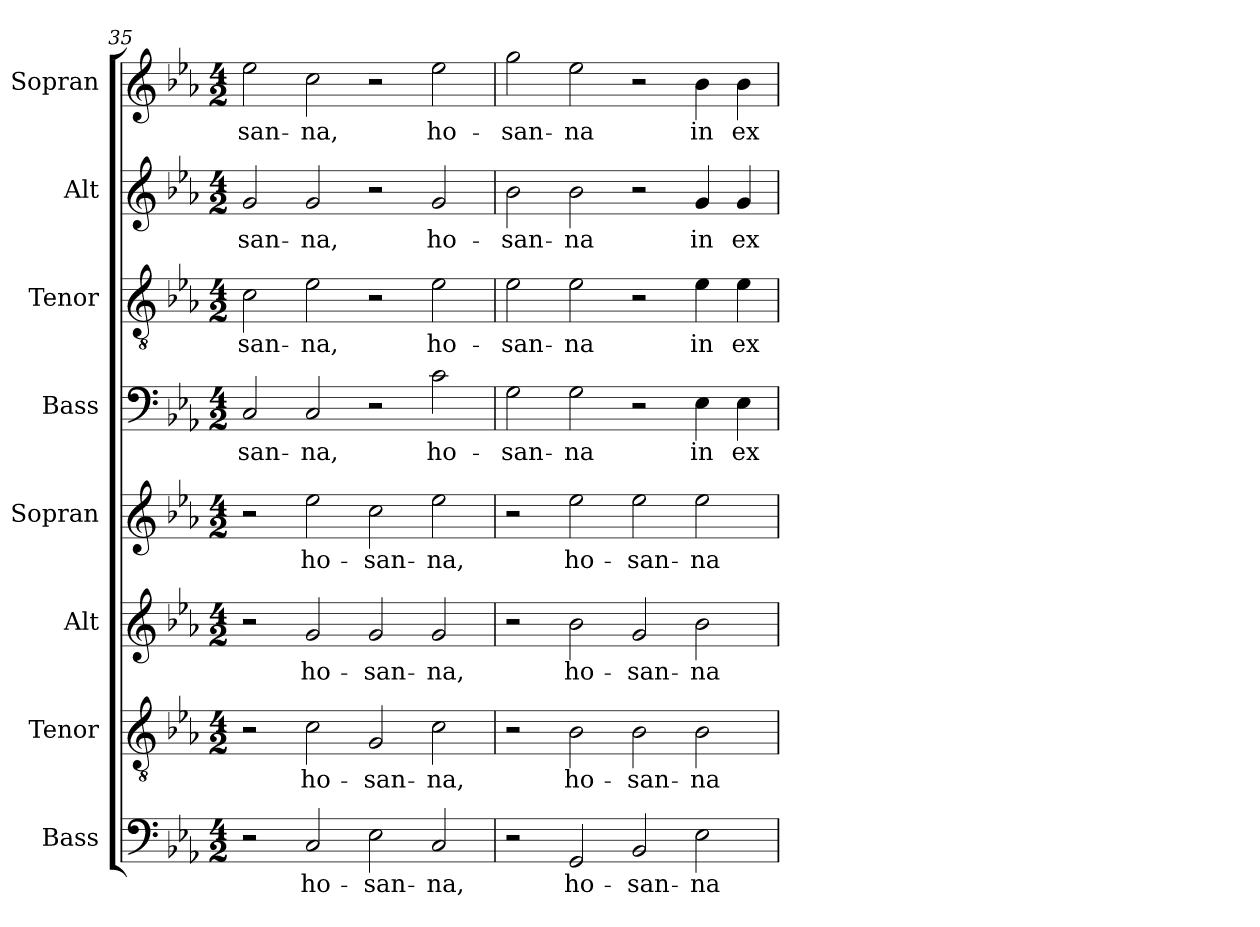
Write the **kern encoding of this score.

**kern	**text	**kern	**text	**kern	**text	**kern	**text	**kern	**text	**kern	**text	**kern	**text	**kern	**text
*part8	*part8	*part7	*part7	*part6	*part6	*part5	*part5	*part4	*part4	*part3	*part3	*part2	*part2	*part1	*part1
*staff8	*staff8	*staff7	*staff7	*staff6	*staff6	*staff5	*staff5	*staff4	*staff4	*staff3	*staff3	*staff2	*staff2	*staff1	*staff1
*I"Bass	*	*I"Tenor	*	*I"Alt	*	*I"Sopran	*	*I"Bass	*	*I"Tenor	*	*I"Alt	*	*I"Sopran	*
*I'B.	*	*I'T.	*	*I'A.	*	*I'S.	*	*I'B.	*	*I'T.	*	*I'A.	*	*I'S.	*
*clefF4	*	*clefGv2	*	*clefG2	*	*clefG2	*	*clefF4	*	*clefGv2	*	*clefG2	*	*clefG2	*
*k[b-e-a-]	*	*k[b-e-a-]	*	*k[b-e-a-]	*	*k[b-e-a-]	*	*k[b-e-a-]	*	*k[b-e-a-]	*	*k[b-e-a-]	*	*k[b-e-a-]	*
*E-:	*	*E-:	*	*E-:	*	*E-:	*	*E-:	*	*E-:	*	*E-:	*	*E-:	*
*M4/2	*	*M4/2	*	*M4/2	*	*M4/2	*	*M4/2	*	*M4/2	*	*M4/2	*	*M4/2	*
=35	=35	=35	=35	=35	=35	=35	=35	=35	=35	=35	=35	=35	=35	=35	=35
!	!	!	!	!	!	!	!	!	!LO:LY:b	!	!LO:LY:b	!	!LO:LY:b	!	!LO:LY:b
2r	.	2r	.	2r	.	2r	.	2C/	-san-	2c\	-san-	2g/	-san-	2ee-\	-san-
!	!LO:LY:b	!	!LO:LY:b	!	!LO:LY:b	!	!LO:LY:b	!	!LO:LY:b	!	!LO:LY:b	!	!LO:LY:b	!	!LO:LY:b
2C/	ho-	2c\	ho-	2g/	ho-	2ee-\	ho-	2C/	-na,	2e-\	-na,	2g/	-na,	2cc\	-na,
!	!LO:LY:b	!	!LO:LY:b	!	!LO:LY:b	!	!LO:LY:b	!	!	!	!	!	!	!	!
2E-\	-san-	2G/	-san-	2g/	-san-	2cc\	-san-	2r	.	2r	.	2r	.	2r	.
!	!LO:LY:b	!	!LO:LY:b	!	!LO:LY:b	!	!LO:LY:b	!	!LO:LY:b	!	!LO:LY:b	!	!LO:LY:b	!	!LO:LY:b
2C/	-na,	2c\	-na,	2g/	-na,	2ee-\	-na,	2c\	ho-	2e-\	ho-	2g/	ho-	2ee-\	ho-
=36	=36	=36	=36	=36	=36	=36	=36	=36	=36	=36	=36	=36	=36	=36	=36
!	!	!	!	!	!	!	!	!	!LO:LY:b	!	!LO:LY:b	!	!LO:LY:b	!	!LO:LY:b
2r	.	2r	.	2r	.	2r	.	2G\	-san-	2e-\	-san-	2b-\	-san-	2gg\	-san-
!	!LO:LY:b	!	!LO:LY:b	!	!LO:LY:b	!	!LO:LY:b	!	!LO:LY:b	!	!LO:LY:b	!	!LO:LY:b	!	!LO:LY:b
2GG/	ho-	2B-\	ho-	2b-\	ho-	2ee-\	ho-	2G\	-na	2e-\	-na	2b-\	-na	2ee-\	-na
!	!LO:LY:b	!	!LO:LY:b	!	!LO:LY:b	!	!LO:LY:b	!	!	!	!	!	!	!	!
2BB-/	-san-	2B-\	-san-	2g/	-san-	2ee-\	-san-	2r	.	2r	.	2r	.	2r	.
!	!LO:LY:b	!	!LO:LY:b	!	!LO:LY:b	!	!LO:LY:b	!	!LO:LY:b	!	!LO:LY:b	!	!LO:LY:b	!	!LO:LY:b
2E-\	-na	2B-\	-na	2b-\	-na	2ee-\	-na	4E-\	in	4e-\	in	4g/	in	4b-\	in
!	!	!	!	!	!	!	!	!	!LO:LY:b	!	!LO:LY:b	!	!LO:LY:b	!	!LO:LY:b
.	.	.	.	.	.	.	.	4E-\	ex-	4e-\	ex-	4g/	ex-	4b-\	ex-
=	=	=	=	=	=	=	=	=	=	=	=	=	=	=	=
*-	*-	*-	*-	*-	*-	*-	*-	*-	*-	*-	*-	*-	*-	*-	*-
